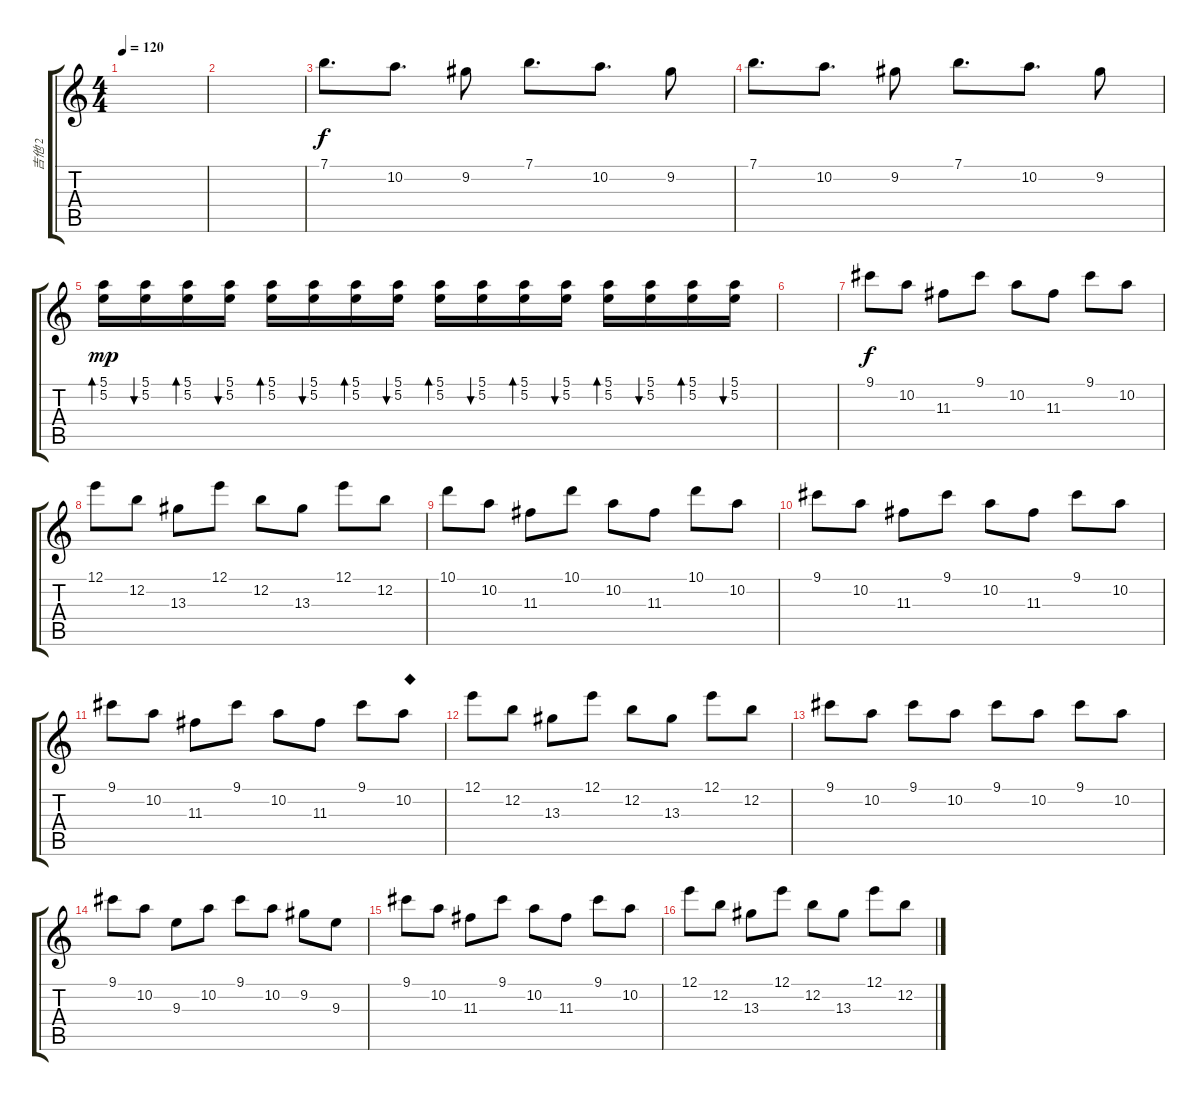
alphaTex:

\track ("吉他 2" "吉他 2") {instrument distortionguitar}
\staff {score tabs}
\tuning (E4 B3 G3 D3 A2 E2) {hide}
\ts (4 4)
\tempo 120
\clef g2
\ks c
|
|
7.1.8{d} 10.2.8{d} 9.2.8 7.1.8{d} 10.2.8{d} 9.2.8 |
7.1.8{d} 10.2.8{d} 9.2.8 7.1.8{d} 10.2.8{d} 9.2.8 |
(5.1 5.2).16{bd 60 dy mp} (5.1 5.2).16{bu 60} (5.1 5.2).16{bd 60} (5.1 5.2).16{bu 60} (5.1 5.2).16{bd 60} (5.1 5.2).16{bu 60} (5.1 5.2).16{bd 60} (5.1 5.2).16{bu 60} (5.1 5.2).16{bd 60} (5.1 5.2).16{bu 60} (5.1 5.2).16{bd 60} (5.1 5.2).16{bu 60} (5.1 5.2).16{bd 60} (5.1 5.2).16{bu 60} (5.1 5.2).16{bd 60} (5.1 5.2).16{bu 60} |
|
9.1.8{dy f} 10.2.8 11.3.8 9.1.8 10.2.8 11.3.8 9.1.8 10.2.8 |
12.1.8 12.2.8 13.3.8 12.1.8 12.2.8 13.3.8 12.1.8 12.2.8 |
10.1.8 10.2.8 11.3.8 10.1.8 10.2.8 11.3.8 10.1.8 10.2.8 |
9.1.8 10.2.8 11.3.8 9.1.8 10.2.8 11.3.8 9.1.8 10.2.8 |
9.1.8 10.2.8 11.3.8 9.1.8 10.2.8 11.3.8 9.1.8 10.2.8{txt "◆"} |
12.1.8 12.2.8 13.3.8 12.1.8 12.2.8 13.3.8 12.1.8 12.2.8 |
9.1.8 10.2.8 9.1.8 10.2.8 9.1.8 10.2.8 9.1.8 10.2.8 |
9.1.8 10.2.8 9.3.8 10.2.8 9.1.8 10.2.8 9.2.8 9.3.8 |
9.1.8 10.2.8 11.3.8 9.1.8 10.2.8 11.3.8 9.1.8 10.2.8 |
12.1.8 12.2.8 13.3.8 12.1.8 12.2.8 13.3.8 12.1.8 12.2.8
